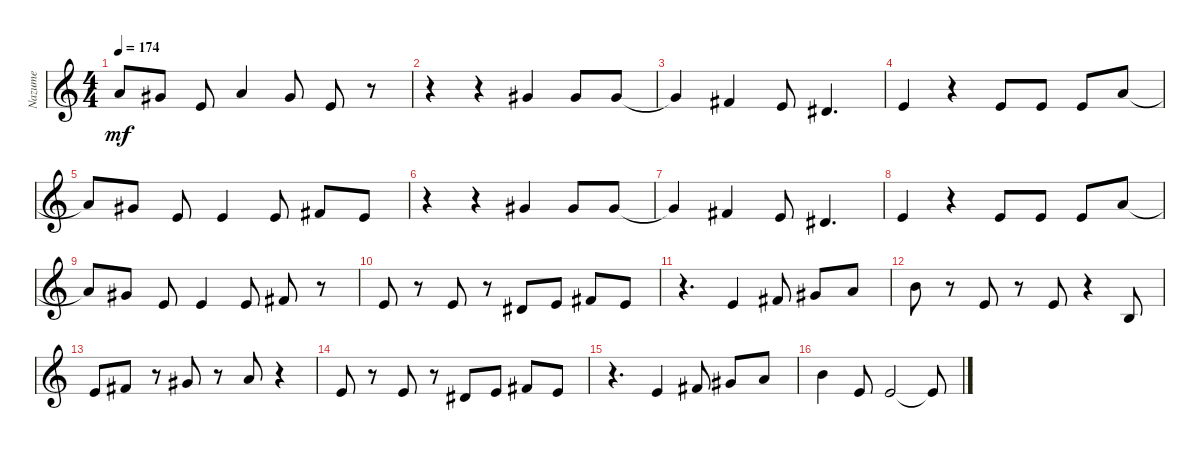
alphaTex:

\track ("Nazume" "Nazume") {instrument voiceoohs}
\staff {score}
\tuning (E4 B3 G3 D3 A2 E2 B1) {hide}
\ts (4 4)
\tempo 174
\clef g2
\ks c
5.1{t}.8{dy mf} 4.1.8 0.1.8 5.1.4 4.1.8 0.1.8 r.8 |
r.4 r.4 4.1.4 4.1.8 4.1.8 |
4.1{t}.4 2.1.4 0.1.8 4.2.4{d} |
0.1.4 r.4 0.1.8 0.1.8 0.1.8 5.1.8 |
5.1{t}.8 4.1.8 0.1.8 0.1.4 0.1.8 2.1.8 0.1.8 |
r.4 r.4 4.1.4 4.1.8 4.1.8 |
4.1{t}.4 2.1.4 0.1.8 4.2.4{d} |
0.1.4 r.4 0.1.8 0.1.8 0.1.8 5.1.8 |
5.1{t}.8 4.1.8 0.1.8 0.1.4 0.1.8 2.1.8 r.8 |
0.1.8 r.8 0.1.8 r.8 4.2.8 0.1.8 2.1.8 0.1.8 |
r.4{d} 0.1.4 2.1.8 4.1.8 5.1.8 |
7.1.8 r.8 0.1.8 r.8 0.1.8 r.4 0.2.8 |
0.1.8 2.1.8 r.8 4.1.8 r.8 5.1.8 r.4 |
0.1.8 r.8 0.1.8 r.8 4.2.8 0.1.8 2.1.8 0.1.8 |
r.4{d} 0.1.4 2.1.8 4.1.8 5.1.8 |
7.1.4 0.1.8 0.1.2 0.1{t}.8
